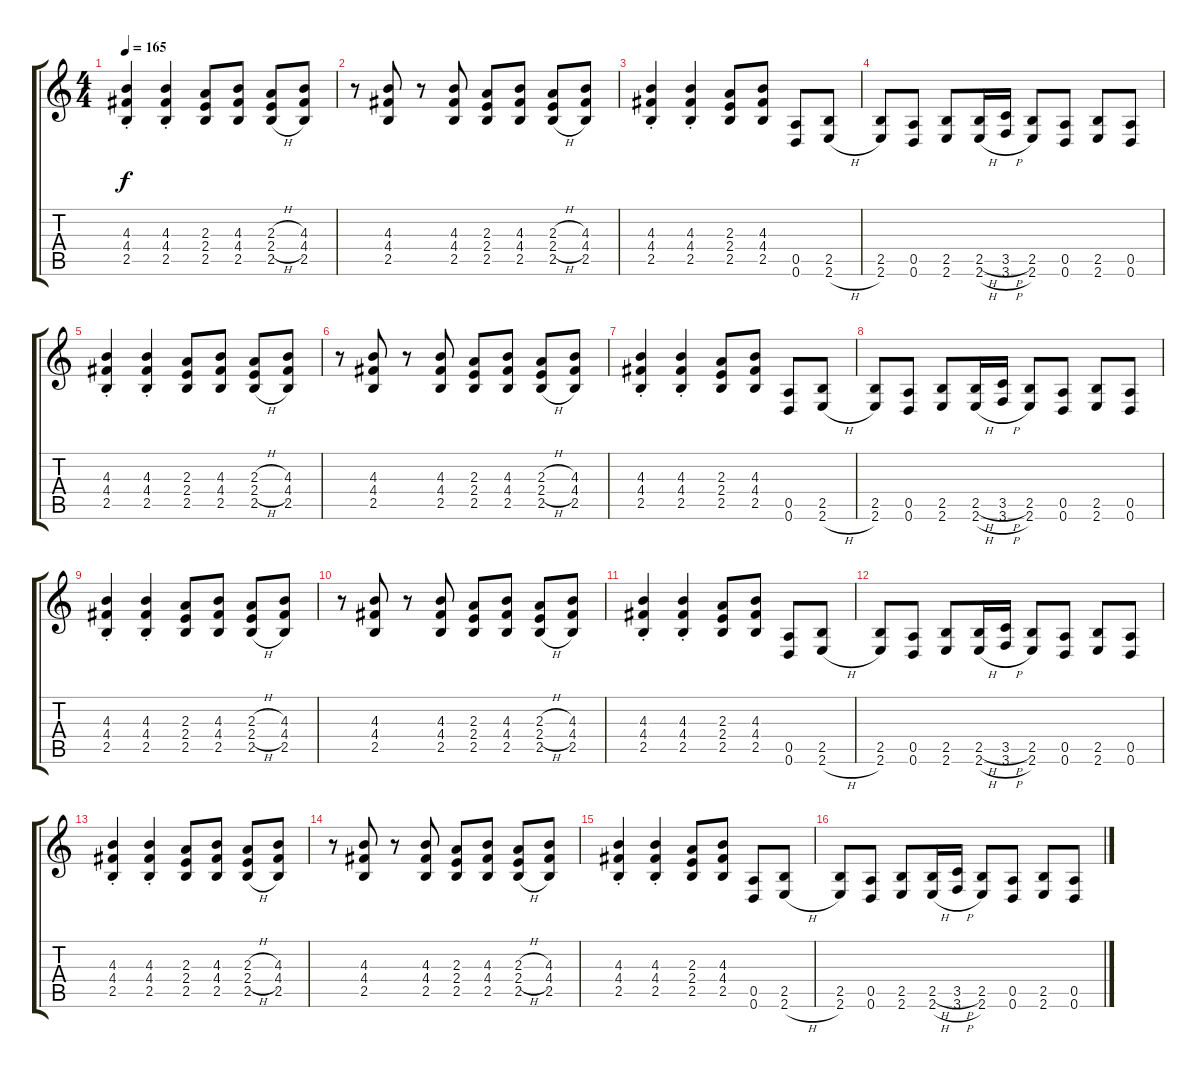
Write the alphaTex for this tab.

\track "" {instrument overdrivenguitar}
\staff {score tabs}
\tuning (E4 B3 G3 D3 A2 D2) {hide}
\ts (4 4)
\tempo 165
\clef g2
\ks c
(4.3 4.4 2.5{st}).4{dy f} (4.3{st} 4.4 2.5).4 (2.3 2.4 2.5).8 (4.3 4.4 2.5).8 (2.3{h} 2.4{h} 2.5{h}).8 (4.3 4.4 2.5).8 |
r.8 (4.3 4.4 2.5).8 r.8 (4.3 4.4 2.5).8 (2.3 2.4 2.5).8 (4.3 4.4 2.5).8 (2.3{h} 2.4{h} 2.5{h}).8 (4.3 4.4 2.5).8 |
(4.3 4.4 2.5{st}).4 (4.3{st} 4.4 2.5).4 (2.3 2.4 2.5).8 (4.3 4.4 2.5).8 (0.5 0.6).8 (2.5 2.6{h}).8 |
(2.5 2.6).8 (0.5 0.6).8 (2.5 2.6).8 (2.5{h} 2.6{h}).16 (3.5{h} 3.6{h}).16 (2.5 2.6).8 (0.5 0.6).8 (2.5 2.6).8 (0.5 0.6).8 |
(4.3 4.4 2.5{st}).4 (4.3{st} 4.4 2.5).4 (2.3 2.4 2.5).8 (4.3 4.4 2.5).8 (2.3{h} 2.4{h} 2.5{h}).8 (4.3 4.4 2.5).8 |
r.8 (4.3 4.4 2.5).8 r.8 (4.3 4.4 2.5).8 (2.3 2.4 2.5).8 (4.3 4.4 2.5).8 (2.3{h} 2.4{h} 2.5{h}).8 (4.3 4.4 2.5).8 |
(4.3 4.4 2.5{st}).4 (4.3{st} 4.4 2.5).4 (2.3 2.4 2.5).8 (4.3 4.4 2.5).8 (0.5 0.6).8 (2.5 2.6{h}).8 |
(2.5 2.6).8 (0.5 0.6).8 (2.5 2.6).8 (2.5{h} 2.6{h}).16 (3.5{h} 3.6{h}).16 (2.5 2.6).8 (0.5 0.6).8 (2.5 2.6).8 (0.5 0.6).8 |
(4.3 4.4 2.5{st}).4 (4.3{st} 4.4 2.5).4 (2.3 2.4 2.5).8 (4.3 4.4 2.5).8 (2.3{h} 2.4{h} 2.5{h}).8 (4.3 4.4 2.5).8 |
r.8 (4.3 4.4 2.5).8 r.8 (4.3 4.4 2.5).8 (2.3 2.4 2.5).8 (4.3 4.4 2.5).8 (2.3{h} 2.4{h} 2.5{h}).8 (4.3 4.4 2.5).8 |
(4.3 4.4 2.5{st}).4 (4.3{st} 4.4 2.5).4 (2.3 2.4 2.5).8 (4.3 4.4 2.5).8 (0.5 0.6).8 (2.5 2.6{h}).8 |
(2.5 2.6).8 (0.5 0.6).8 (2.5 2.6).8 (2.5{h} 2.6{h}).16 (3.5{h} 3.6{h}).16 (2.5 2.6).8 (0.5 0.6).8 (2.5 2.6).8 (0.5 0.6).8 |
(4.3 4.4 2.5{st}).4 (4.3{st} 4.4 2.5).4 (2.3 2.4 2.5).8 (4.3 4.4 2.5).8 (2.3{h} 2.4{h} 2.5{h}).8 (4.3 4.4 2.5).8 |
r.8 (4.3 4.4 2.5).8 r.8 (4.3 4.4 2.5).8 (2.3 2.4 2.5).8 (4.3 4.4 2.5).8 (2.3{h} 2.4{h} 2.5{h}).8 (4.3 4.4 2.5).8 |
(4.3 4.4 2.5{st}).4 (4.3{st} 4.4 2.5).4 (2.3 2.4 2.5).8 (4.3 4.4 2.5).8 (0.5 0.6).8 (2.5 2.6{h}).8 |
(2.5 2.6).8 (0.5 0.6).8 (2.5 2.6).8 (2.5{h} 2.6{h}).16 (3.5{h} 3.6{h}).16 (2.5 2.6).8 (0.5 0.6).8 (2.5 2.6).8 (0.5 0.6).8
